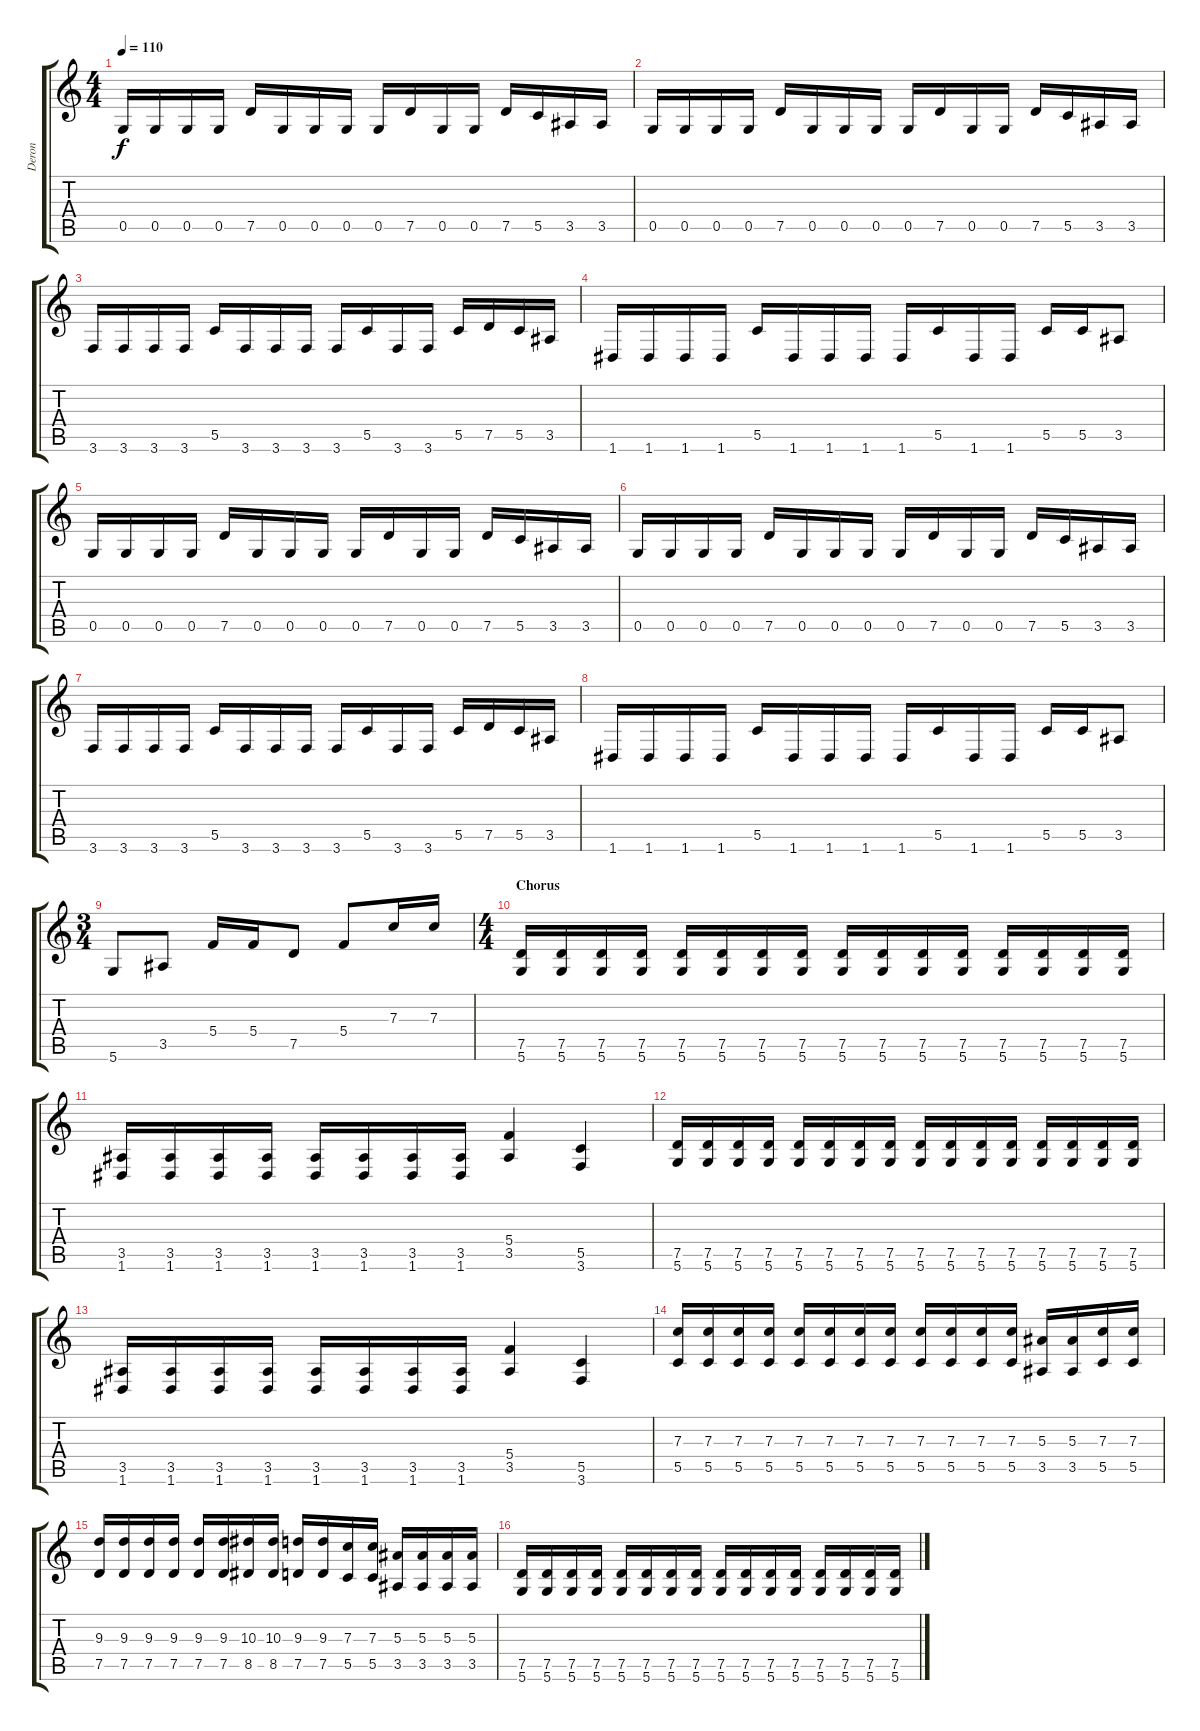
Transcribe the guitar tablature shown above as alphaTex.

\track ("Deron" "Deron") {instrument distortionguitar}
\staff {score tabs}
\tuning (D4 A3 F3 C3 G2 D2) {hide}
\ts (4 4)
\tempo 110
\clef g2
\ks c
0.5.16{dy f} 0.5.16 0.5.16 0.5.16 7.5.16 0.5.16 0.5.16 0.5.16 0.5.16 7.5.16 0.5.16 0.5.16 7.5.16 5.5.16 3.5.16 3.5.16 |
0.5.16 0.5.16 0.5.16 0.5.16 7.5.16 0.5.16 0.5.16 0.5.16 0.5.16 7.5.16 0.5.16 0.5.16 7.5.16 5.5.16 3.5.16 3.5.16 |
3.6.16 3.6.16 3.6.16 3.6.16 5.5.16 3.6.16 3.6.16 3.6.16 3.6.16 5.5.16 3.6.16 3.6.16 5.5.16 7.5.16 5.5.16 3.5.16 |
1.6.16 1.6.16 1.6.16 1.6.16 5.5.16 1.6.16 1.6.16 1.6.16 1.6.16 5.5.16 1.6.16 1.6.16 5.5.16 5.5.16 3.5.8 |
0.5.16 0.5.16 0.5.16 0.5.16 7.5.16 0.5.16 0.5.16 0.5.16 0.5.16 7.5.16 0.5.16 0.5.16 7.5.16 5.5.16 3.5.16 3.5.16 |
0.5.16 0.5.16 0.5.16 0.5.16 7.5.16 0.5.16 0.5.16 0.5.16 0.5.16 7.5.16 0.5.16 0.5.16 7.5.16 5.5.16 3.5.16 3.5.16 |
3.6.16 3.6.16 3.6.16 3.6.16 5.5.16 3.6.16 3.6.16 3.6.16 3.6.16 5.5.16 3.6.16 3.6.16 5.5.16 7.5.16 5.5.16 3.5.16 |
1.6.16 1.6.16 1.6.16 1.6.16 5.5.16 1.6.16 1.6.16 1.6.16 1.6.16 5.5.16 1.6.16 1.6.16 5.5.16 5.5.16 3.5.8 |
\ts (3 4)
5.6.8 3.5.8 5.4.16 5.4.16 7.5.8 5.4.8 7.3.16 7.3.16 |
\ts (4 4)
\section ("" "Chorus")
(7.5 5.6).16 (7.5 5.6).16 (7.5 5.6).16 (7.5 5.6).16 (7.5 5.6).16 (7.5 5.6).16 (7.5 5.6).16 (7.5 5.6).16 (7.5 5.6).16 (7.5 5.6).16 (7.5 5.6).16 (7.5 5.6).16 (7.5 5.6).16 (7.5 5.6).16 (7.5 5.6).16 (7.5 5.6).16 |
(3.5 1.6).16 (3.5 1.6).16 (3.5 1.6).16 (3.5 1.6).16 (3.5 1.6).16 (3.5 1.6).16 (3.5 1.6).16 (3.5 1.6).16 (5.4 3.5).4 (5.5 3.6).4 |
(7.5 5.6).16 (7.5 5.6).16 (7.5 5.6).16 (7.5 5.6).16 (7.5 5.6).16 (7.5 5.6).16 (7.5 5.6).16 (7.5 5.6).16 (7.5 5.6).16 (7.5 5.6).16 (7.5 5.6).16 (7.5 5.6).16 (7.5 5.6).16 (7.5 5.6).16 (7.5 5.6).16 (7.5 5.6).16 |
(3.5 1.6).16 (3.5 1.6).16 (3.5 1.6).16 (3.5 1.6).16 (3.5 1.6).16 (3.5 1.6).16 (3.5 1.6).16 (3.5 1.6).16 (5.4 3.5).4 (5.5 3.6).4 |
(7.3 5.5).16 (7.3 5.5).16 (7.3 5.5).16 (7.3 5.5).16 (7.3 5.5).16 (7.3 5.5).16 (7.3 5.5).16 (7.3 5.5).16 (7.3 5.5).16 (7.3 5.5).16 (7.3 5.5).16 (7.3 5.5).16 (5.3 3.5).16 (5.3 3.5).16 (7.3 5.5).16 (7.3 5.5).16 |
(9.3 7.5).16 (9.3 7.5).16 (9.3 7.5).16 (9.3 7.5).16 (9.3 7.5).16 (9.3 7.5).16 (10.3 8.5).16 (10.3 8.5).16 (9.3 7.5).16 (9.3 7.5).16 (7.3 5.5).16 (7.3 5.5).16 (5.3 3.5).16 (5.3 3.5).16 (5.3 3.5).16 (5.3 3.5).16 |
(7.5 5.6).16 (7.5 5.6).16 (7.5 5.6).16 (7.5 5.6).16 (7.5 5.6).16 (7.5 5.6).16 (7.5 5.6).16 (7.5 5.6).16 (7.5 5.6).16 (7.5 5.6).16 (7.5 5.6).16 (7.5 5.6).16 (7.5 5.6).16 (7.5 5.6).16 (7.5 5.6).16 (7.5 5.6).16
